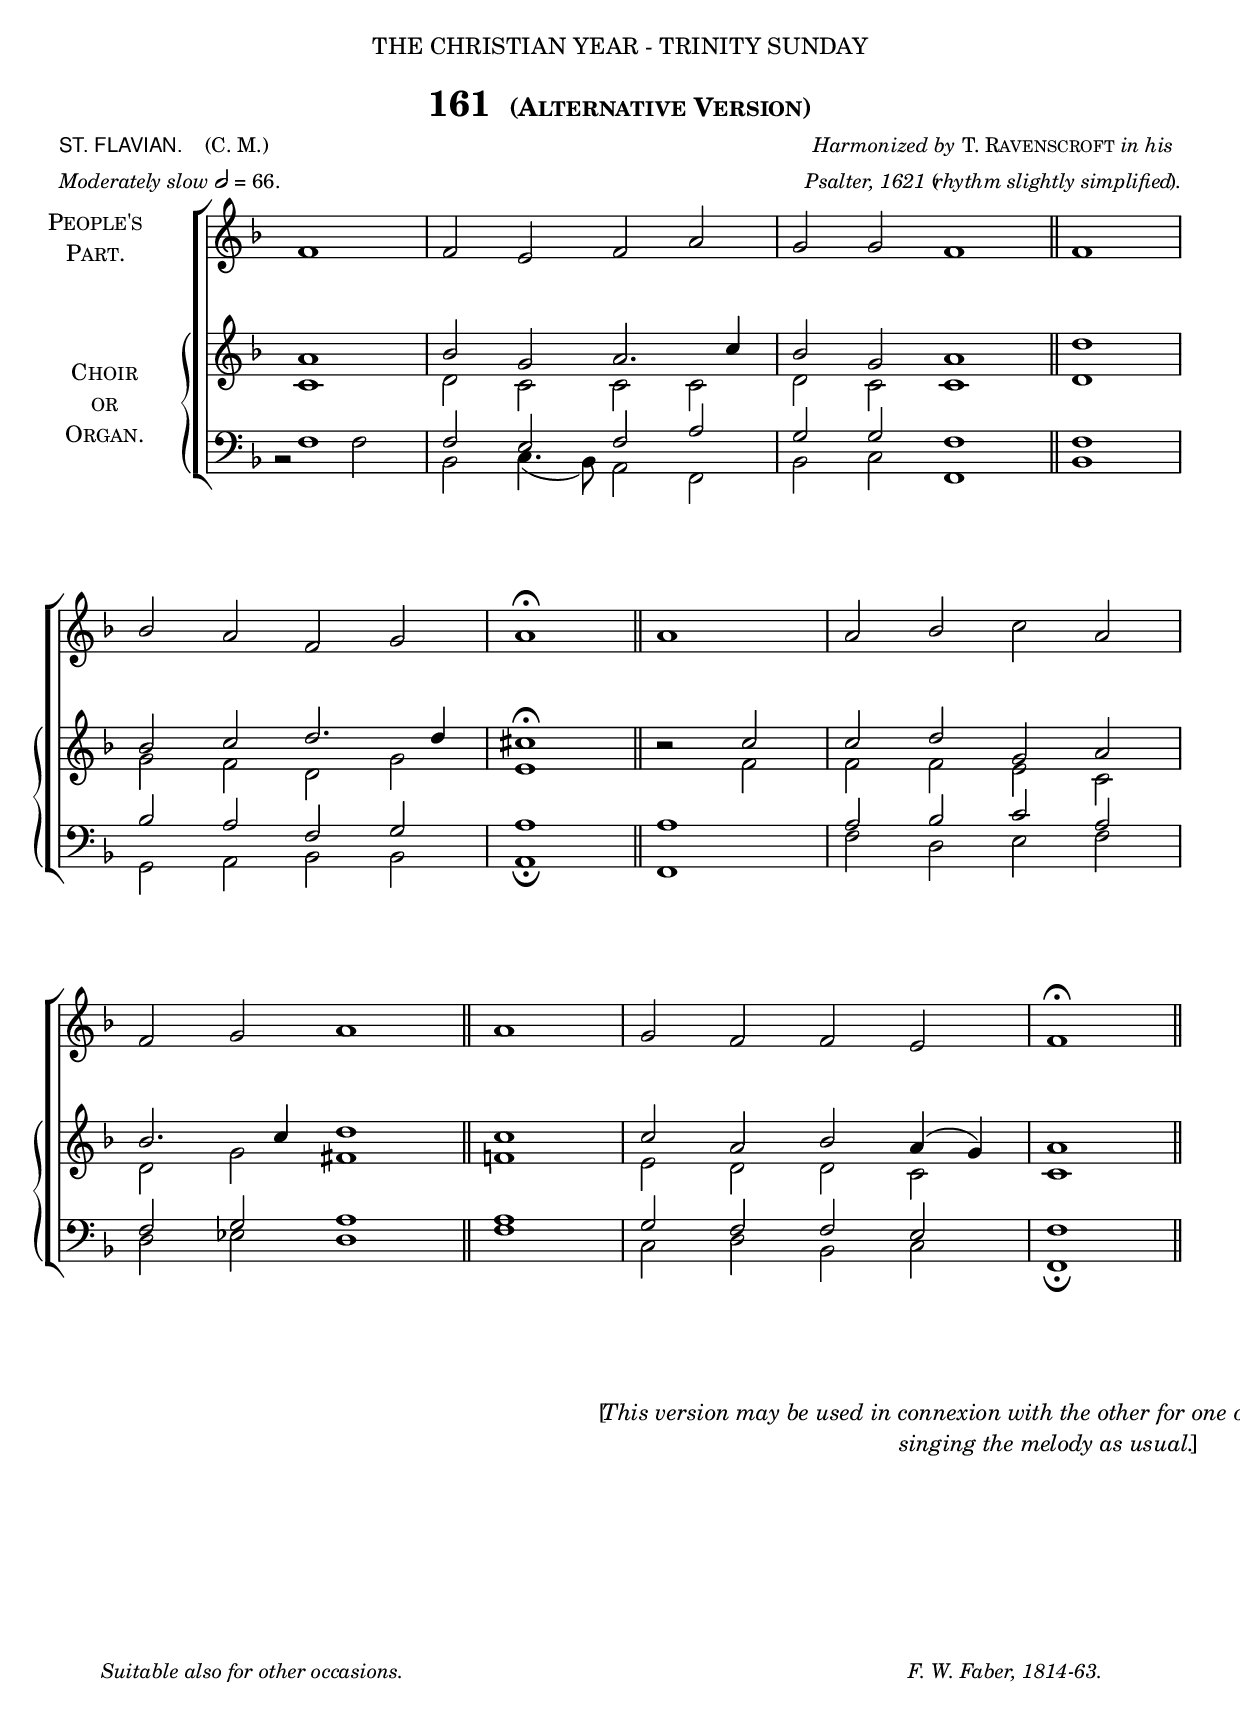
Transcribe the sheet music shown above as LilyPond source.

%%% 261.png
%%% Hymn 161 Alternative Version Have mercy on us, God most high.
%%% Version 3

\version "2.10"

%%%%%%%%%%%%%%%%%%%%%%%%%%% Macros

%%%pull a rest leftwards slightly leaving the rest of the notecolumn alone	      
restleft =  { \once \override Score.SeparationItem #'padding = #3
              \once \override Rest #'X-offset = #-2.2
            }

%%% macro to specify a partial measure in the middle of a piece.
%%% Manual does not recommend using \partial in the middle of a piece.
%%% In this case, the macro specifies that 2 1/2 notes in a 4/2 measure have past,
%%% hence we are halfway through the measure
halfmeasure =  \set Score.measurePosition = #(ly:make-moment 2 2)

%%% suppress printing of implied accidentals
noacci = \once \override Accidental #'transparent = ##t

%%%%%%%%%%%%%%%%%%%%%%%%%%% End of macro definitions	

\header {
  dedication = \markup { \center-align { "THE CHRISTIAN YEAR - TRINITY SUNDAY"
                         \hspace #0.1 }}	
  
  title = \markup { "161 " \large \smallCaps "(Alternative Version)" }
  
  %%% Note: the original image did not have a tune name or meter line. However since this is an alternative setting
  %%% of Hymn 161 proper and shares the same melody, the tune name and meter of Hymn 161 have been copied over to make
  %%% this piece complete in and of itself
  
  meter = \markup { \small { \column { \line { \sans "ST. FLAVIAN." \hspace #1 \roman " (C. M.)" } 
                            \line { { \italic "Moderately slow" \general-align #Y #DOWN \note #"2" #0.5 "= 66." } } }} }
 
  arranger =  \markup { \small {\center-align {
                            \line { \italic "Harmonized by" \smallCaps "T. Ravenscroft" \italic "in his" }
                            \line { \italic "Psalter, 1621" "(" \hspace #-1 \italic "rhythm slightly simplified" \hspace #-1 ")." }
                } } }
   
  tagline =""
}


global = {
  \time 4/2 	
  \key  f \major	
  \set Staff.midiInstrument = "church organ" 
}


people = \relative c' { 
  \partial 1 f1 | f2 e f a | g g f1 \bar "||" \halfmeasure f1 | \break
  \stemUp bes2 a f g | a1 ^\fermata \bar "||" a1 | a2 bes \stemNeutral c a | \break
  f2 g a1 \bar "||" \halfmeasure a1 | g2 f f e | f1 ^\fermata \bar "||"

}


soprano = \relative c' {
  a'1 | bes2 g a2. c4 | bes2 g a1 \bar "||" d1 | \break
  bes2 c d2. d4 | cis1 ^\fermata \bar "||" b2\rest \noacci c2 | c d g, a | \break
  bes2. c4 d1 \bar "||" c1 | c2 a bes a4( g) | a1 \bar "||"
}

alto = \relative c' { 
  c1 | d2 c c c | d c c1 \bar "||" d1 | \break
  g2 f d g | e1 \bar "||" s2 f2 | f f e c | \break
  d g fis1 \bar "||" f!1 | e2 d d c | c1 \bar "||"
}

tenor = \relative c { 
  f1 | f2 e f a | g g f1 \bar "||" f1 | \break
  bes2 a f g | a1 \bar "||" a1 | a2 bes c a | \break
  f2 g a1 \bar "||" a1 | g2 f f e | f1 \bar "||"
}

bass = \relative c { \clef bass 
  \restleft b2\rest f'2 | bes,2 c4.( bes8) a2 f | bes c f,1 \bar "||" bes1 | \break
  g2 a bes bes | a1 _\fermata \bar "||" f1 | f'2 d e f | \break
  d2 ees d1 \bar "||" f1 | c2 d bes c | f,1 _\fermata
}

#(ly:set-option 'point-and-click #f)

\paper {
  #(set-paper-size "a4")
%  annotate-spacing = ##t
  print-page-number = ##f
  ragged-last-bottom = ##t
  ragged-bottom = ##f
}

\book{

\score{
\new ChoirStaff	
<<   
    <<
        \context Staff = people { \set Staff.instrumentName = \markup { \hcenter-in #16 {\center-align { \smallCaps "People's"  \smallCaps "Part." } } }
	                   \global \people } 

	\new PianoStaff  
	                  <<  
	    \set PianoStaff.instrumentName = \markup { \hcenter-in #14 {\center-align { \smallCaps "Choir"  \smallCaps "or" \smallCaps "Organ."  } } } 
	     \context Staff =  upper  
	                     << 
			     \context Voice = "sopranos" {  
			           \voiceOne \global \soprano }
	                      \context Voice = "altos"   { 
	                           \voiceTwo \global \alto }
	                      >>
	     \context Staff = lower <<
	     \context Voice = "tenors" { 
	                           \voiceOne \global \tenor }
	     \context Voice = "basses" { 
	                           \voiceTwo \global \bass }
			            >> 
		              >>	      
    >>
>> 
\layout {       
	        indent = 2.5\cm
		\context { \Score \remove "Bar_number_engraver" }		        
		\context { \PianoStaff \remove "Span_bar_engraver" }
		\context { \Staff \remove "Time_signature_engraver" }
		\context { \Score \remove "Mark_engraver"  }
                \context { \Staff \consists "Mark_engraver"  }
		
		%%%Lilypond tended to put the staffs too close together. This next setting spreads it a little to match the image
		\context { \Staff \override VerticalAxisGroup #'minimum-Y-extent = #'(-6 . 6) }
	}
	
\midi {  \context { \Score  tempoWholesPerMinute = #(ly:make-moment 66 2) } }
	
}

\markup{ \hspace #52 \center-align { \line { "[" \hspace #-1 \italic "This version may be used in connexion with the other for one or more verses, the people"} 
                                    \line { \italic "singing the melody as usual." \hspace#-1 "]" } }}

%%% fake score block to occupy space and force a pagebreak.  Can't think of a better way of doing this.
\score{
	{s4 }
\header { breakbefore = ##f piece = ##f opus = ##f tagline = ##f }
\layout{	
	\context { \Staff
		\remove Time_signature_engraver
		\remove Key_engraver
		\remove Clef_engraver
		\remove Staff_symbol_engraver
}}}

				    				    
%%% Lyric attributions and titles

\markup { \small { \hspace #4 \italic "Suitable also for other occasions." \hspace #48 \italic "F. W. Faber, 1814-63." }}


%%% Lyrics

\markup { \hspace #32 %%add space as necc. to center the column
          \column { %% super column of everything
	              \column { %%verse 1 is a column of 2 lines  
	                  \line { \hspace #2.2 \column { \lower #2.4 \fontsize #8 "H" }   %%Drop Cap goes here
				  \hspace #-1.0    %% adjust this if other letters are too far from Drop Cap
				  \column  { \raise #0.0 "AVE mercy on us, God most high,"
			                                 "  Who lift our hearts to thee;" } }     
	                  \line {  \hspace #2.5  %%adjust hspace until this line left edge is flush with Drop Cap
				   \lower  #1.56  %%adjust this until the line spacing looks right
				   \column {   
					   "Have mercy on us, worms of earth,"
					   "    Most holy Trinity."
					   "           " %%% adds vertical spacing between verses
			  		}} 
			         } %%% finish verse 1
           		\line { "2  "
			   \column {	     
				   "Most ancient of all mysteries,"
				   "    Before thy throne we lie;"
				   "Have mercy now, most merciful,"
				   "    Most holy Trinity."
				   "           " %%% adds vertical spacing between verses
			}}  
           		\line { "3  "
			   \column {	     
				   "When heaven and earth were yet unmade,"
				   "    When time was yet unknown,"
				   "Thou in thy bliss and majesty"
				   "    Didst live and love alone."
				   "           " %%% adds vertical spacing between verses
			}}
			\line {"4  "
			   \column {	     
				   "Thou wert not born; there was no fount"
				   "    From which thy Being flowed;"
				   "There is no end which thou canst reach;"
				   "    But thou art simply God."
				   "           " %%% adds vertical spacing between verses
			}}
			\line {"5  "
			    \column {	     
				    "How wonderful creation is,"
				    "    The work which thou didst bless,"
				    "And O! what then must thou be like,"
				    "    Eternal loveliness!"
				    "           " %%% adds vertical spacing between verses
			}}
			\line { "6  "
			     \column {	     
				     "How beautiful the Angels are,"
				     "    The Saints how bright in bliss;"
				     "But with thy beauty, Lord, compared,"
				     "    How dull how poor is this!"
				     "           " %%% adds vertical spacing between verses
			}}	     
			\line { "7  "
			     \column {	     
				     "O listen then, most pitiful,"
				     "    To thy poor creature's heart:"
				     "It blesses thee that thou art God,"
				     "    That thou art what thou art."
				     "           " %%% adds vertical spacing between verses
			}}	     
			\line { "8. "
			     \column {	     
				     "Most ancient of all mysteries,"
				     "    Still at thy throne we lie:"
				     "Have mercy now, most merciful,"
				     "    Most holy Trinity."
				     "           " %%% adds vertical spacing between verses
     			}}
	  } %%% end supercolumn
} %%% end markup	  

	
%%% Amen score block
\score{
  \new ChoirStaff
   <<
        \context Staff = upper \with { fontSize = #-3  \override StaffSymbol #'staff-space = #(magstep -2) }  
	                      << 
	\context Voice = "sopranos" { \relative c' { \clef treble \global \voiceOne f1 f1 \bar "||" }}
	\context Voice = "altos"    { \relative c' {  \clef treble \global \voiceTwo d1 c1 \bar "||" }}
	                      >>
			      
	\context Lyrics \lyricsto "altos" { \override LyricText #'font-size = #-1 A -- men. }
	
	\context Staff = lower \with { fontSize = #-3  \override StaffSymbol #'staff-space = #(magstep -2) }  
	                       <<
	\context Voice = "tenors" { \relative c { \clef bass \global \voiceThree bes'1 a1 \bar "||" }}
	\context Voice = "basses" { \relative c { \clef bass \global \voiceFour  bes1 f1 \bar "||" }}
			        >> 
  >>			      
\header { breakbefore = ##f piece = " " opus = " " }
\layout { 
	\context { \Score timing = ##f }
	ragged-right = ##t
	indent = 15\cm
	\context { \Staff \remove Time_signature_engraver }

       }

\midi { \context { \Score tempoWholesPerMinute = #(ly:make-moment 66 2) }}  %%Amen midi       
       
}  


} %%book bracket
